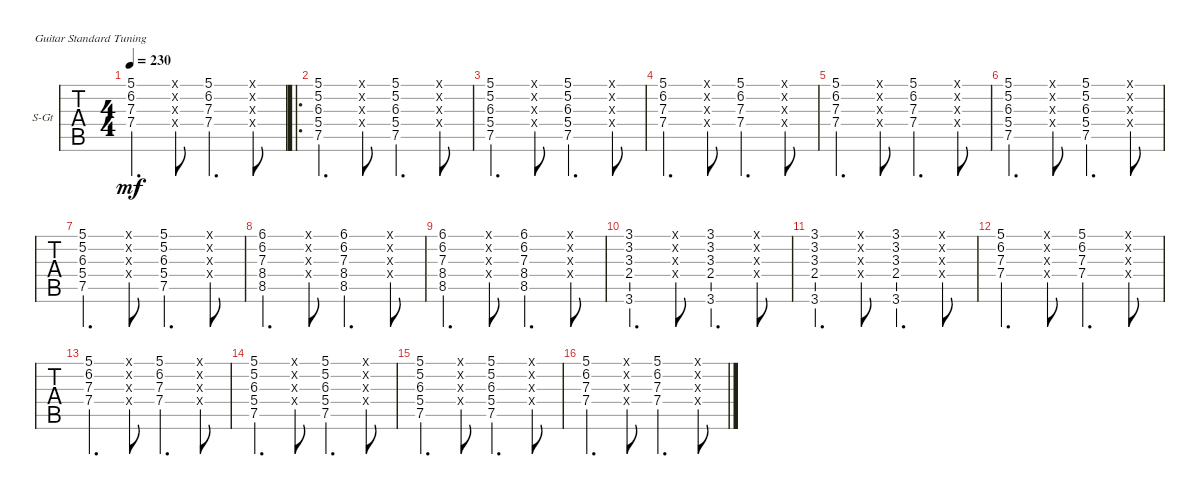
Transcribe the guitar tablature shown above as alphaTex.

\defaultSystemsLayout 4
\bracketExtendMode groupsimilarinstruments
\firstSystemTrackNameOrientation horizontal
\otherSystemsTrackNameOrientation horizontal
\track ("Steel Guitar" "S-Gt") {instrument acousticguitarsteel}
\staff {tabs}
\tuning (E4 B3 G3 D3 A2 E2)
\ts (4 4)
\tempo 230
\clef g2
\scale
0.51004
\ks f
(5.1 6.2 7.3 7.4).4{d dy mf instrument acousticguitarsteel} (5.1{x} 6.2{x} 7.3{x} 7.4{x}).8 (5.1 6.2 7.3 7.4).4{d} (5.1{x} 6.2{x} 7.3{x} 7.4{x}).8 |
\ro
\scale
0.24498 (5.1 5.2 6.3 5.4 7.5).4{d} (5.1{x} 6.2{x} 7.3{x} 7.4{x}).8 (5.1 5.2 6.3 5.4 7.5).4{d} (5.1{x} 6.2{x} 7.3{x} 7.4{x}).8 |
\scale
0.24498 (5.1 5.2 6.3 5.4 7.5).4{d} (5.1{x} 6.2{x} 7.3{x} 7.4{x}).8 (5.1 5.2 6.3 5.4 7.5).4{d} (5.1{x} 6.2{x} 7.3{x} 7.4{x}).8 |
\scale
0.333333 (5.1 6.2 7.3 7.4).4{d} (5.1{x} 6.2{x} 7.3{x} 7.4{x}).8 (5.1 6.2 7.3 7.4).4{d} (5.1{x} 6.2{x} 7.3{x} 7.4{x}).8 |
\scale
0.333333 (5.1 6.2 7.3 7.4).4{d} (5.1{x} 6.2{x} 7.3{x} 7.4{x}).8 (5.1 6.2 7.3 7.4).4{d} (5.1{x} 6.2{x} 7.3{x} 7.4{x}).8 |
\scale
0.333333 (5.1 5.2 6.3 5.4 7.5).4{d} (5.1{x} 6.2{x} 7.3{x} 7.4{x}).8 (5.1 5.2 6.3 5.4 7.5).4{d} (5.1{x} 6.2{x} 7.3{x} 7.4{x}).8 |
\scale
0.333333 (5.1 5.2 6.3 5.4 7.5).4{d} (5.1{x} 6.2{x} 7.3{x} 7.4{x}).8 (5.1 5.2 6.3 5.4 7.5).4{d} (5.1{x} 6.2{x} 7.3{x} 7.4{x}).8 |
\scale
0.333333 (6.1 6.2 7.3 8.4 8.5).4{d} (5.1{x} 6.2{x} 7.3{x} 7.4{x}).8 (6.1 6.2 7.3 8.4 8.5).4{d} (5.1{x} 6.2{x} 7.3{x} 7.4{x}).8 |
\scale
0.333333 (6.1 6.2 7.3 8.4 8.5).4{d} (5.1{x} 6.2{x} 7.3{x} 7.4{x}).8 (6.1 6.2 7.3 8.4 8.5).4{d} (5.1{x} 6.2{x} 7.3{x} 7.4{x}).8 |
\scale
0.333333 (3.1 3.2 3.3 2.4 3.6).4{d} (5.1{x} 6.2{x} 7.3{x} 7.4{x}).8 (3.1 3.2 3.3 2.4 3.6).4{d} (5.1{x} 6.2{x} 7.3{x} 7.4{x}).8 |
\scale
0.333333 (3.1 3.2 3.3 2.4 3.6).4{d} (5.1{x} 6.2{x} 7.3{x} 7.4{x}).8 (3.1 3.2 3.3 2.4 3.6).4{d} (5.1{x} 6.2{x} 7.3{x} 7.4{x}).8 |
\scale
0.333333 (5.1 6.2 7.3 7.4).4{d} (5.1{x} 6.2{x} 7.3{x} 7.4{x}).8 (5.1 6.2 7.3 7.4).4{d} (5.1{x} 6.2{x} 7.3{x} 7.4{x}).8 |
\scale
0.333333 (5.1 6.2 7.3 7.4).4{d} (5.1{x} 6.2{x} 7.3{x} 7.4{x}).8 (5.1 6.2 7.3 7.4).4{d} (5.1{x} 6.2{x} 7.3{x} 7.4{x}).8 |
\scale
0.333333 (5.1 5.2 6.3 5.4 7.5).4{d} (5.1{x} 6.2{x} 7.3{x} 7.4{x}).8 (5.1 5.2 6.3 5.4 7.5).4{d} (5.1{x} 6.2{x} 7.3{x} 7.4{x}).8 |
\scale
0.333333 (5.1 5.2 6.3 5.4 7.5).4{d} (5.1{x} 6.2{x} 7.3{x} 7.4{x}).8 (5.1 5.2 6.3 5.4 7.5).4{d} (5.1{x} 6.2{x} 7.3{x} 7.4{x}).8 |
(5.1 6.2 7.3 7.4).4{d} (5.1{x} 6.2{x} 7.3{x} 7.4{x}).8 (5.1 6.2 7.3 7.4).4{d} (5.1{x} 6.2{x} 7.3{x} 7.4{x}).8
